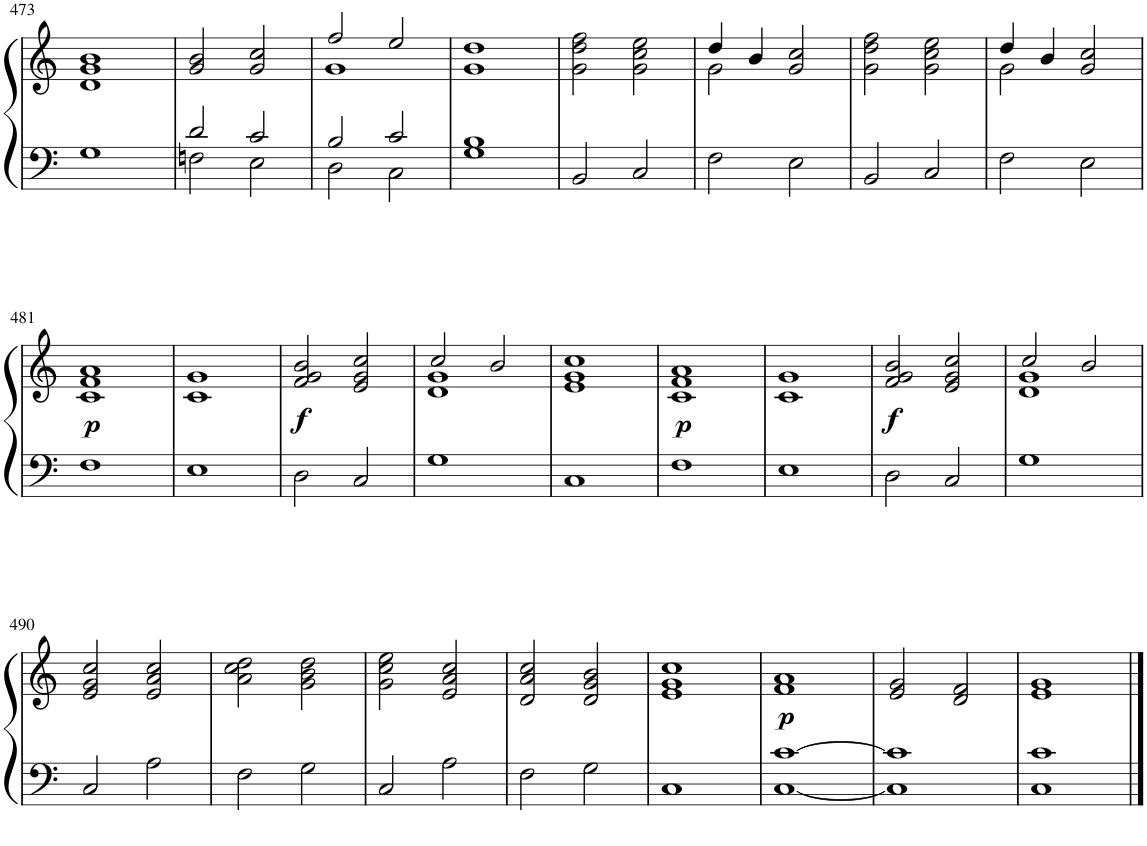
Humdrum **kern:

**kern	**kern	**dynam
*part1	*part1	*part1
*staff2	*staff1	*staff1/2
*I"[Organ [manuals]] (a)	*	*
!!LO:PB:g=z
*clefF4	*clefG2	*
*k[]	*k[]	*
*M2/2	*M2/2	*
*met(c|)	*met(c|)	*
=473	=473	=473
1G	1d 1g 1b	.
=474	=474	=474
*^	*	*
2d/	2Fn\	2g/ 2b/	.
2c/	2E\	2g/ 2cc/	.
=475	=475	=475	=475
*	*	*^	*
2B/	2D\	2ff/	1g	.
2c/	2C\	2ee/	.	.
*v	*v	*	*	*
*	*v	*v	*
=476	=476	=476
1G 1B	1g 1dd	.
=477	=477	=477
2BB/	2g\ 2dd\ 2ff\	.
2C/	2g\ 2cc\ 2ee\	.
=478	=478	=478
*	*^	*
2F\	4dd/	2g\	.
.	4b/	.	.
2E\	2g/ 2cc/	2ryy	.
*	*v	*v	*
=479	=479	=479
2BB/	2g\ 2dd\ 2ff\	.
2C/	2g\ 2cc\ 2ee\	.
=480	=480	=480
*	*^	*
2F\	4dd/	2g\	.
.	4b/	.	.
2E\	2g/ 2cc/	2ryy	.
!!LO:LB:g=z
=481	=481	=481	=481
!	!	!	!LO:DY:b
*	*v	*v	*
1F	1c 1f 1a	p
=482	=482	=482
1E	1c 1g	.
=483	=483	=483
!	!	!LO:DY:b
2D\	2f/ 2g/ 2b/	f
2C/	2e/ 2g/ 2cc/	.
=484	=484	=484
*	*^	*
1G	2cc/	1d 1g	.
.	2b/	.	.
*	*v	*v	*
=485	=485	=485
1C	1e 1g 1cc	.
=486	=486	=486
!	!	!LO:DY:b
1F	1c 1f 1a	p
=487	=487	=487
1E	1c 1g	.
=488	=488	=488
!	!	!LO:DY:b
2D\	2f/ 2g/ 2b/	f
2C/	2e/ 2g/ 2cc/	.
=489	=489	=489
*	*^	*
1G	2cc/	1d 1g	.
.	2b/	.	.
*	*v	*v	*
!!LO:LB:g=z
=490	=490	=490
2C/	2e/ 2g/ 2cc/	.
2A\	2e/ 2a/ 2cc/	.
=491	=491	=491
2F\	2a\ 2cc\ 2dd\	.
2G\	2g\ 2b\ 2dd\	.
=492	=492	=492
2C/	2g\ 2cc\ 2ee\	.
2A\	2e/ 2a/ 2cc/	.
=493	=493	=493
*	*^	*
2F\	2d/ 2a/ 2cc/	8ryy	.
.	.	2..ryy	.
2G\	2d/ 2g/ 2b/	.	.
*	*v	*v	*
=494	=494	=494
1C	1e 1g 1cc	.
=495	=495	=495
!	!	!LO:DY:b
[1C [1c	1f 1a	p
=496	=496	=496
1C] 1c]	2e/ 2g/	.
.	2d/ 2f/	.
=497	=497	=497
1C 1c	1e 1g	.
==	==	==
*-	*-	*-
